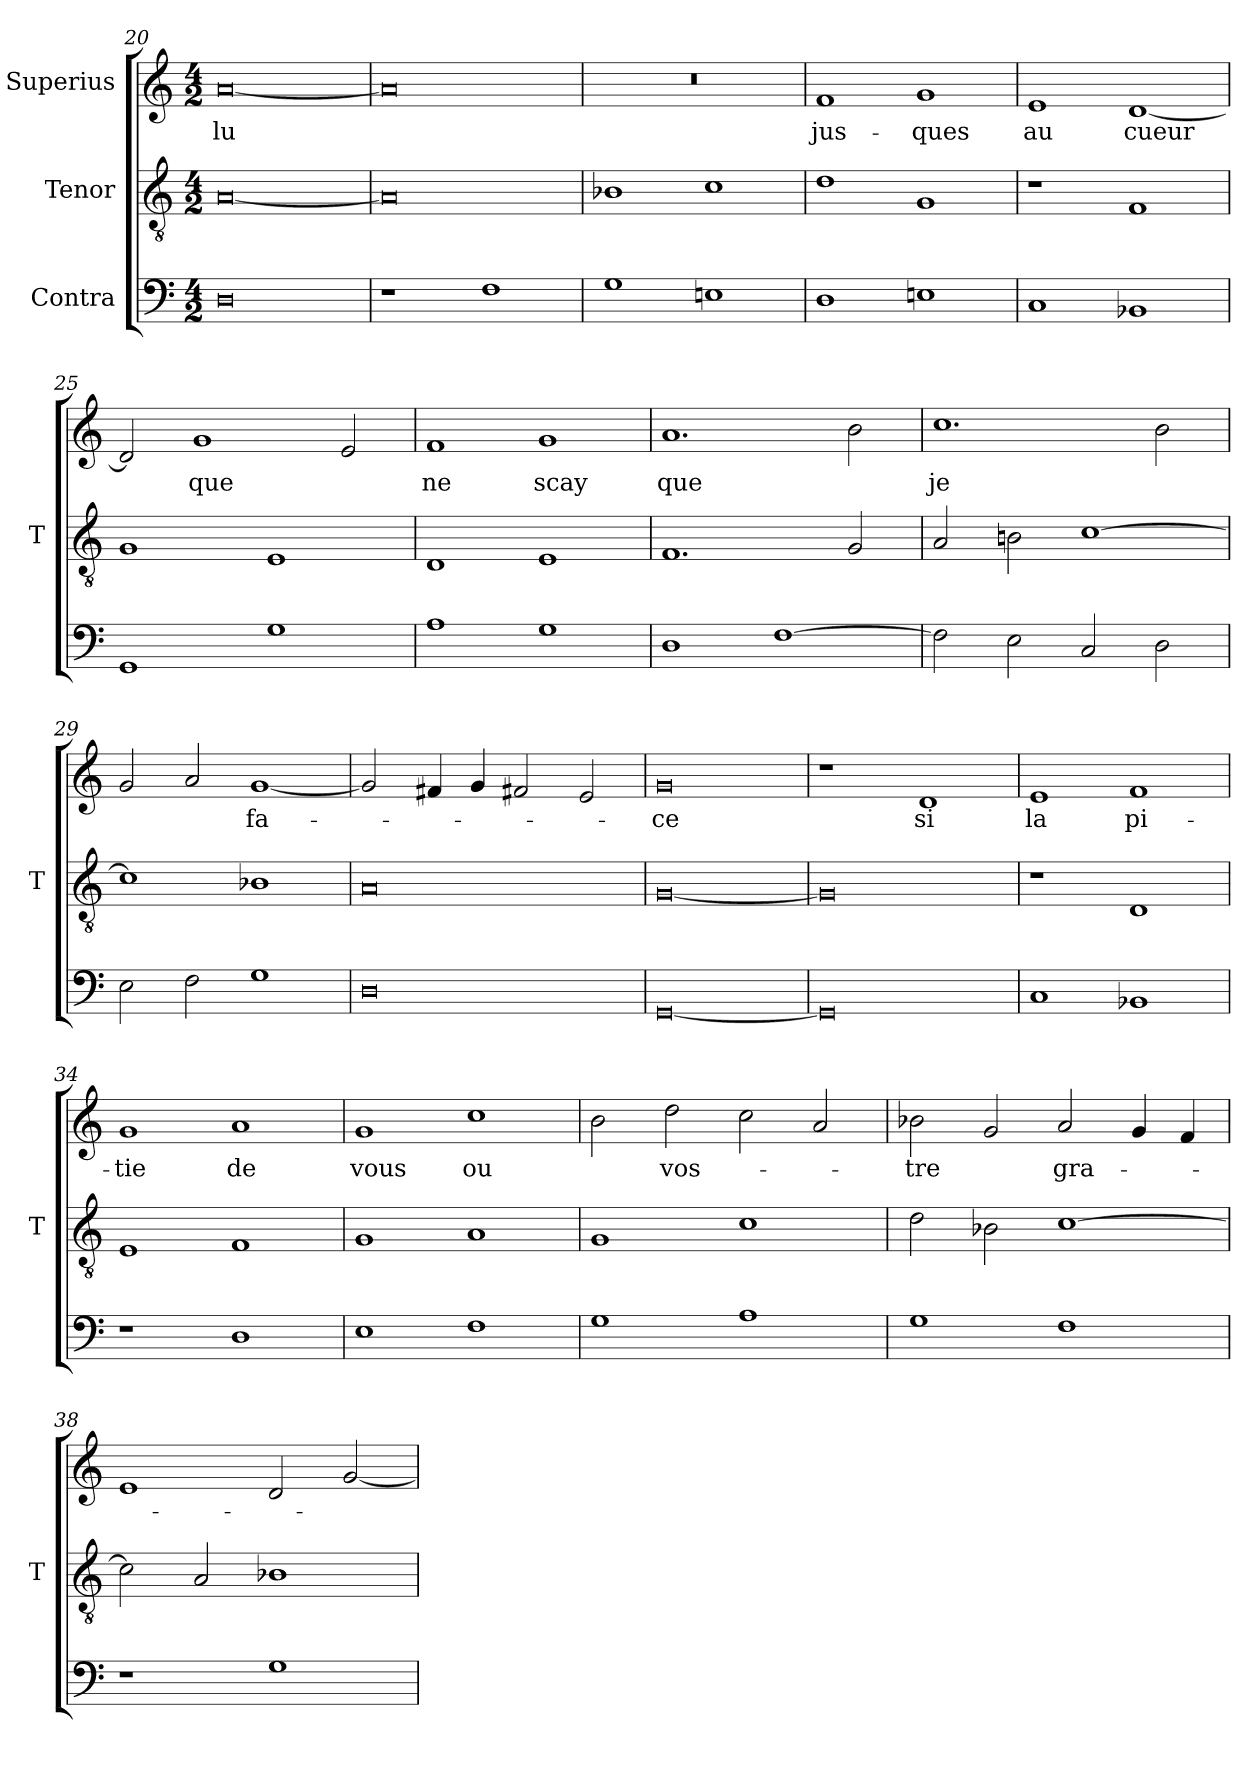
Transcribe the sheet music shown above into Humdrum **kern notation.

**kern	**kern	**kern	**text
*part3	*part2	*part1	*part1
*staff3	*staff2	*staff1	*staff1
*I"Contra	*I"Tenor	*I"Superius	*
*	*I'T	*	*
*clefF4	*clefGv2	*clefG2	*
*M4/2	*M4/2	*M4/2	*
=20	=20	=20	=20
0D	[0A	[0a	-lu
=21	=21	=21	=21
1r	0A]	0a]	.
1F	.	.	.
=22	=22	=22	=22
1G	1B-X	0r	.
1En	1c	.	.
=23	=23	=23	=23
1D	1d	1f	jus-
1En	1G	1g	-ques
=24	=24	=24	=24
1C	1r	1e	-au
1BB-X	1F	[1d	-cueur
=25	=25	=25	=25
1GG	1G	2d]	.
.	.	1g	-que
1G	1E	.	.
.	.	2e	.
=26	=26	=26	=26
1A	1D	1f	-ne
1G	1E	1g	-scay
=27	=27	=27	=27
1D	1.F	1.a	-que
[1F	.	.	.
.	2G	2b	.
=28	=28	=28	=28
2F]	2A	1.cc	-je
2E	2Bn	.	.
2C	[1c	.	.
2D	.	2b	.
=29	=29	=29	=29
2E	1c]	2g	.
2F	.	2a	.
1G	1B-X	[1g	fa-
=30	=30	=30	=30
0D	0A	2g]	.
.	.	4f#X	.
.	.	4g	.
.	.	2f#X	.
.	.	2e	.
=31	=31	=31	=31
[0GG	[0G	0g	-ce
=32	=32	=32	=32
0GG]	0G]	1r	.
.	.	1d	-si
=33	=33	=33	=33
1C	1r	1e	-la
1BB-X	1D	1f	pi-
=34	=34	=34	=34
1r	1E	1g	-tie
1D	1F	1a	-de
=35	=35	=35	=35
1E	1G	1g	-vous
1F	1A	1cc	-ou
=36	=36	=36	=36
1G	1G	2b	.
.	.	2dd	vos-
1A	1c	2cc	.
.	.	2a	.
=37	=37	=37	=37
1G	2d	2b-X	-tre
.	2B-X	2g	.
1F	[1c	2a	gra-
.	.	4g	.
.	.	4f	.
=38	=38	=38	=38
1r	2c]	1e	.
.	2A	.	.
1G	1B-X	2d	.
.	.	[2g	.
=	=	=	=
*-	*-	*-	*-
